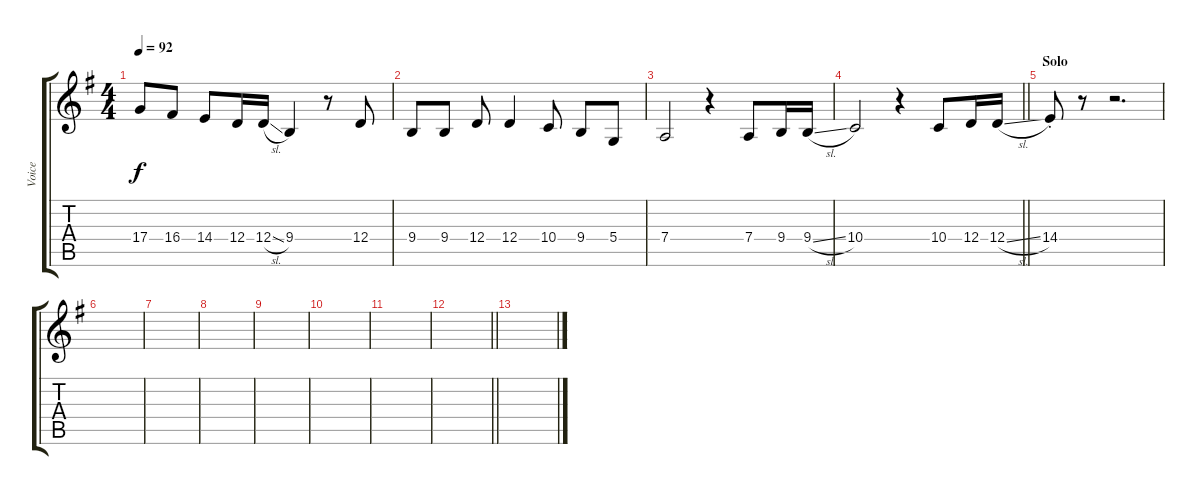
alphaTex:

\track ("Voice " "Voice ") {instrument fx5brightness}
\staff {score tabs}
\tuning (E4 B3 G3 D3 A2 E2) {hide}
\ts (4 4)
\tempo 92
\clef g2
\ks g
17.4.8{dy f} 16.4.8 14.4.8 12.4.16 12.4{sl}.16 9.4.4 r.8 12.4.8 |
9.4.8 9.4.8 12.4.8 12.4.4 10.4.8 9.4.8 5.4.8 |
7.4.2 r.4 7.4.8 9.4.16 9.4{sl}.16 |
\barLineRight lightlight
10.4.2 r.4 10.4.8 12.4.16 12.4{sl}.16 |
\section ("" "Solo")
14.4{st}.8 r.8 r.2{d} |
|
|
|
|
|
|
\barLineRight lightlight
|
\section ("" "")
